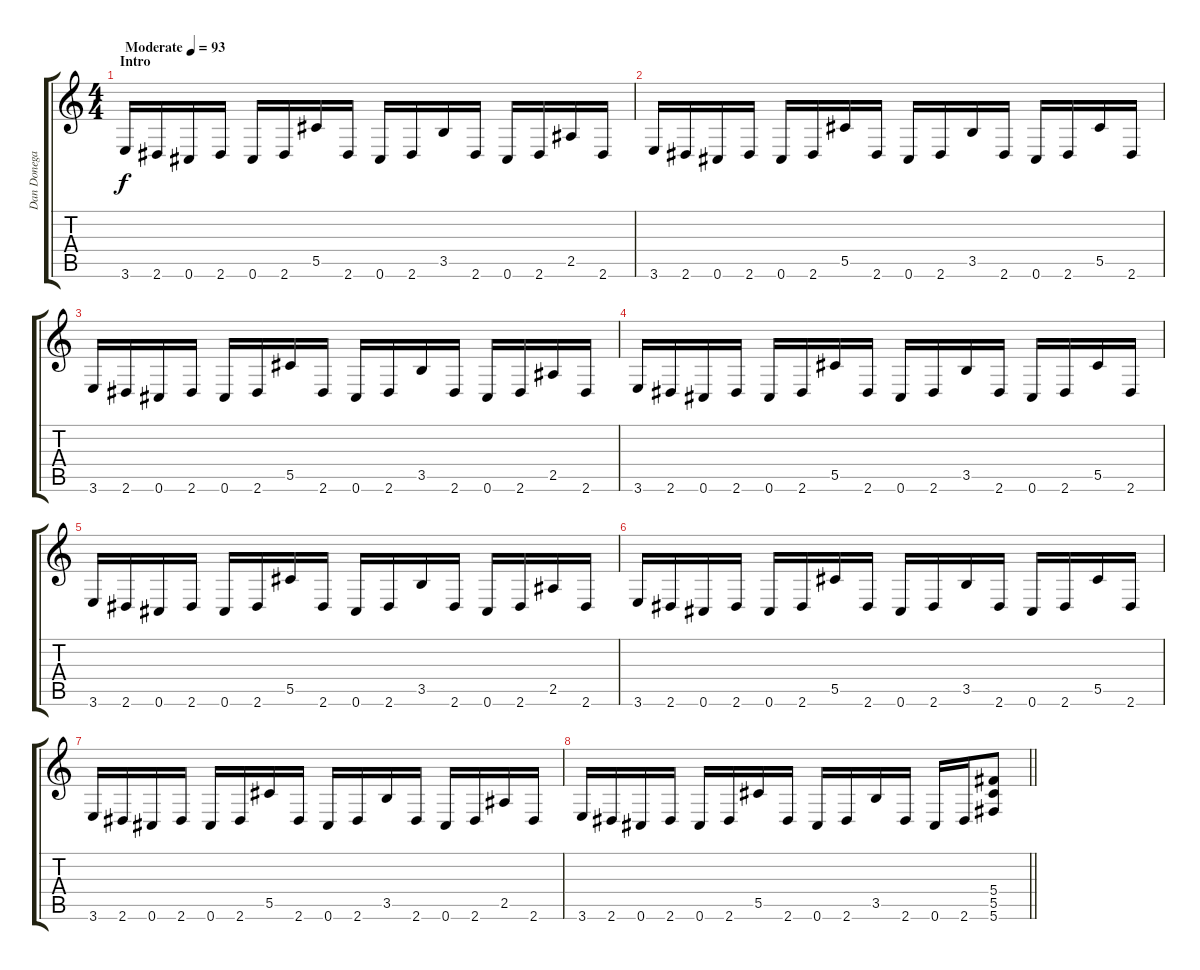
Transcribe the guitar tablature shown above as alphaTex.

\track ("Dan Donegan" "Dan Donega") {instrument distortionguitar}
\staff {score tabs}
\tuning (Eb4 Bb3 Gb3 Db3 Ab2 Db2) {hide}
\ts (4 4)
\section ("" "Intro")
\tempo (93 "Moderate")
\clef g2
\ks c
3.6.16{dy f volume 8 instrument distortionguitar} 2.6.16{volume 16} 0.6.16 2.6.16 0.6.16 2.6.16 5.5.16 2.6.16 0.6.16 2.6.16 3.5.16 2.6.16 0.6.16 2.6.16 2.5.16 2.6.16 |
3.6.16 2.6.16 0.6.16 2.6.16 0.6.16 2.6.16 5.5.16 2.6.16 0.6.16 2.6.16 3.5.16 2.6.16 0.6.16 2.6.16 5.5.16 2.6.16 |
3.6.16 2.6.16 0.6.16 2.6.16 0.6.16 2.6.16 5.5.16 2.6.16 0.6.16 2.6.16 3.5.16 2.6.16 0.6.16 2.6.16 2.5.16 2.6.16 |
3.6.16 2.6.16 0.6.16 2.6.16 0.6.16 2.6.16 5.5.16 2.6.16 0.6.16 2.6.16 3.5.16 2.6.16 0.6.16 2.6.16 5.5.16 2.6.16 |
3.6.16 2.6.16 0.6.16 2.6.16 0.6.16 2.6.16 5.5.16 2.6.16 0.6.16 2.6.16 3.5.16 2.6.16 0.6.16 2.6.16 2.5.16 2.6.16 |
3.6.16 2.6.16 0.6.16 2.6.16 0.6.16 2.6.16 5.5.16 2.6.16 0.6.16 2.6.16 3.5.16 2.6.16 0.6.16 2.6.16 5.5.16 2.6.16 |
3.6.16 2.6.16 0.6.16 2.6.16 0.6.16 2.6.16 5.5.16 2.6.16 0.6.16 2.6.16 3.5.16 2.6.16 0.6.16 2.6.16 2.5.16 2.6.16 |
\barLineRight lightlight
3.6.16 2.6.16 0.6.16 2.6.16 0.6.16 2.6.16 5.5.16 2.6.16 0.6.16 2.6.16 3.5.16 2.6.16 0.6.16 2.6.16 (5.4 5.5 5.6).8
